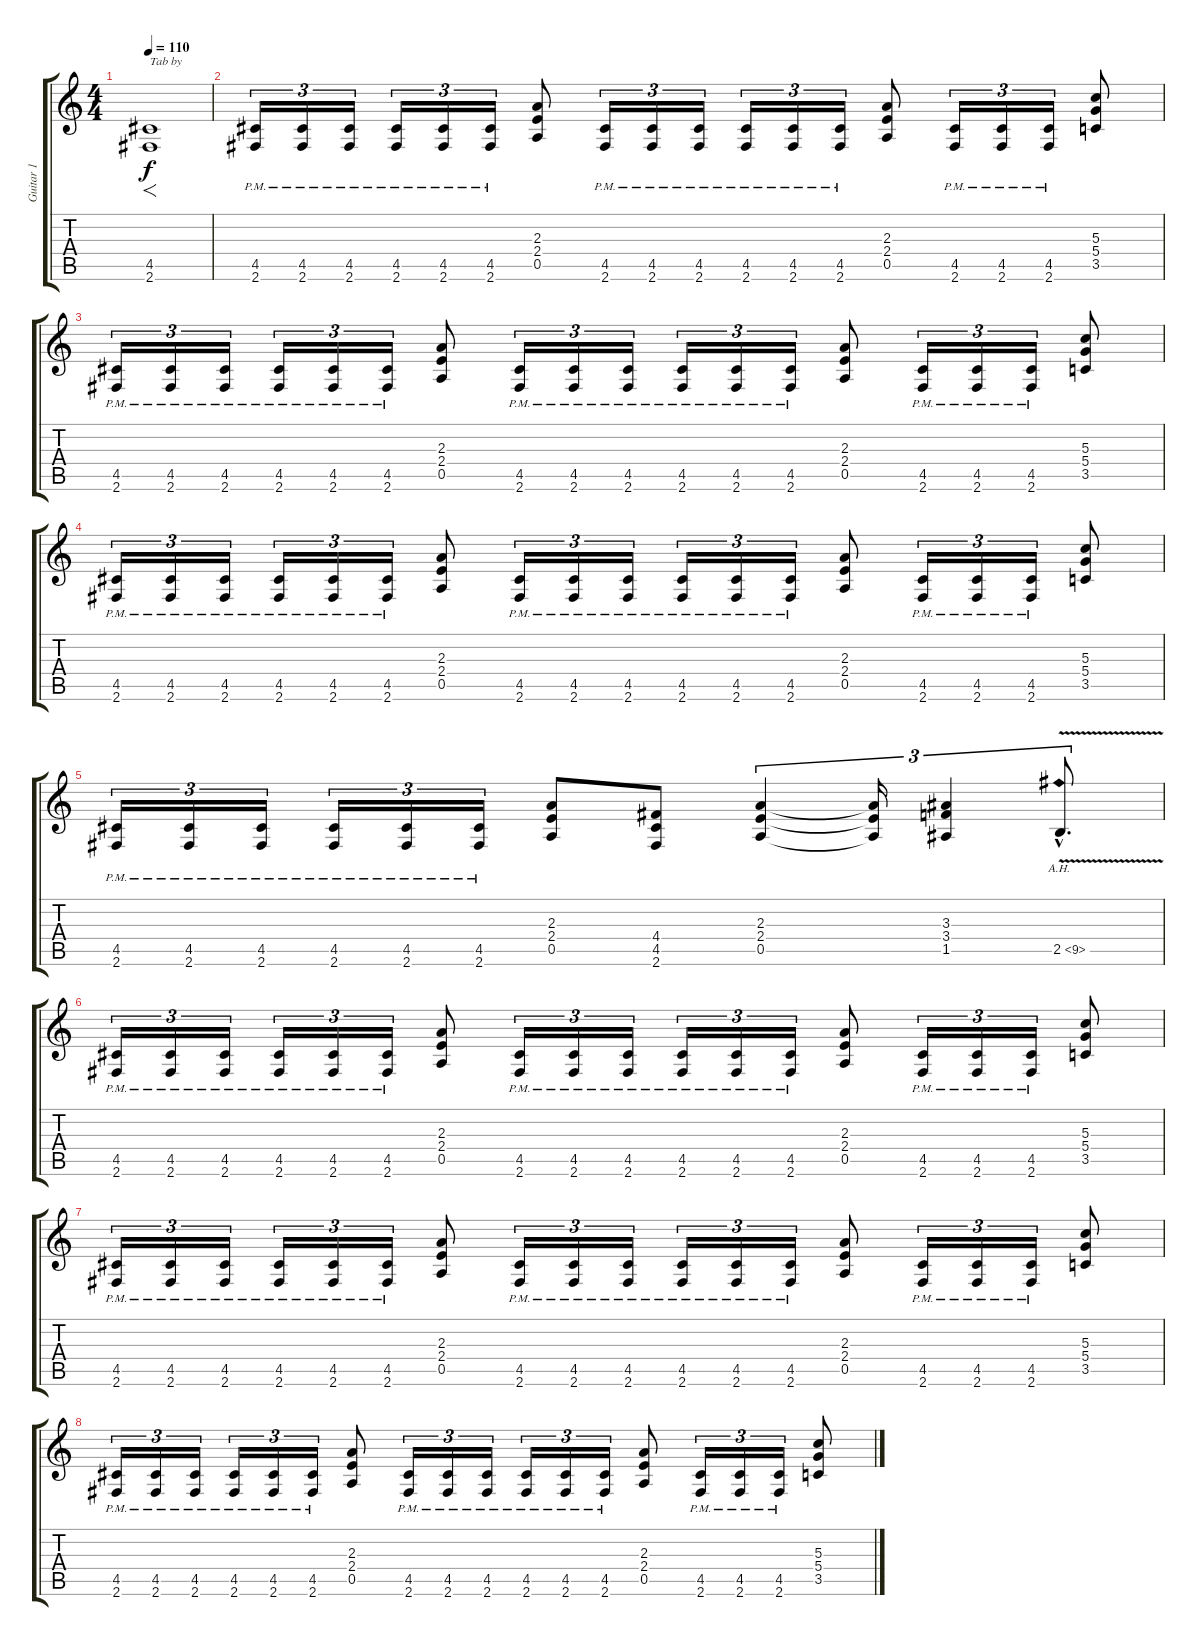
\track ("Guitar 1" "Guitar 1") {instrument overdrivenguitar}
\staff {score tabs}
\tuning (E4 B3 G3 D3 A2 E2) {hide}
\ts (4 4)
\tempo 110
\clef g2
\ks c
(4.5 2.6).1{f txt "Tab by" dy f instrument overdrivenguitar} |
(4.5{pm} 2.6{pm}).16{tu (3 2)} (4.5{pm} 2.6{pm}).16{tu (3 2)} (4.5{pm} 2.6{pm}).16{tu (3 2)} (4.5{pm} 2.6{pm}).16{tu (3 2)} (4.5{pm} 2.6{pm}).16{tu (3 2)} (4.5{pm} 2.6{pm}).16{tu (3 2)} (2.3 2.4 0.5).8 (4.5{pm} 2.6{pm}).16{tu (3 2)} (4.5{pm} 2.6{pm}).16{tu (3 2)} (4.5{pm} 2.6{pm}).16{tu (3 2)} (4.5{pm} 2.6{pm}).16{tu (3 2)} (4.5{pm} 2.6{pm}).16{tu (3 2)} (4.5{pm} 2.6{pm}).16{tu (3 2)} (2.3 2.4 0.5).8 (4.5{pm} 2.6{pm}).16{tu (3 2)} (4.5{pm} 2.6{pm}).16{tu (3 2)} (4.5{pm} 2.6{pm}).16{tu (3 2)} (5.3 5.4 3.5).8 |
(4.5{pm} 2.6{pm}).16{tu (3 2)} (4.5{pm} 2.6{pm}).16{tu (3 2)} (4.5{pm} 2.6{pm}).16{tu (3 2)} (4.5{pm} 2.6{pm}).16{tu (3 2)} (4.5{pm} 2.6{pm}).16{tu (3 2)} (4.5{pm} 2.6{pm}).16{tu (3 2)} (2.3 2.4 0.5).8 (4.5{pm} 2.6{pm}).16{tu (3 2)} (4.5{pm} 2.6{pm}).16{tu (3 2)} (4.5{pm} 2.6{pm}).16{tu (3 2)} (4.5{pm} 2.6{pm}).16{tu (3 2)} (4.5{pm} 2.6{pm}).16{tu (3 2)} (4.5{pm} 2.6{pm}).16{tu (3 2)} (2.3 2.4 0.5).8 (4.5{pm} 2.6{pm}).16{tu (3 2)} (4.5{pm} 2.6{pm}).16{tu (3 2)} (4.5{pm} 2.6{pm}).16{tu (3 2)} (5.3 5.4 3.5).8 |
(4.5{pm} 2.6{pm}).16{tu (3 2)} (4.5{pm} 2.6{pm}).16{tu (3 2)} (4.5{pm} 2.6{pm}).16{tu (3 2)} (4.5{pm} 2.6{pm}).16{tu (3 2)} (4.5{pm} 2.6{pm}).16{tu (3 2)} (4.5{pm} 2.6{pm}).16{tu (3 2)} (2.3 2.4 0.5).8 (4.5{pm} 2.6{pm}).16{tu (3 2)} (4.5{pm} 2.6{pm}).16{tu (3 2)} (4.5{pm} 2.6{pm}).16{tu (3 2)} (4.5{pm} 2.6{pm}).16{tu (3 2)} (4.5{pm} 2.6{pm}).16{tu (3 2)} (4.5{pm} 2.6{pm}).16{tu (3 2)} (2.3 2.4 0.5).8 (4.5{pm} 2.6{pm}).16{tu (3 2)} (4.5{pm} 2.6{pm}).16{tu (3 2)} (4.5{pm} 2.6{pm}).16{tu (3 2)} (5.3 5.4 3.5).8 |
(4.5{pm} 2.6{pm}).16{tu (3 2)} (4.5{pm} 2.6{pm}).16{tu (3 2)} (4.5{pm} 2.6{pm}).16{tu (3 2)} (4.5{pm} 2.6{pm}).16{tu (3 2)} (4.5{pm} 2.6{pm}).16{tu (3 2)} (4.5{pm} 2.6{pm}).16{tu (3 2)} (2.3 2.4 0.5).8 (4.4 4.5 2.6).8 (2.3 2.4 0.5).4{tu (3 2)} (2.3{t} 2.4{t} 0.5{t}).16{tu (3 2)} (3.3 3.4 1.5).4{tu (3 2)} 2.5{ah 7 v hac}.8{d tu (3 2)} |
(4.5{pm} 2.6{pm}).16{tu (3 2)} (4.5{pm} 2.6{pm}).16{tu (3 2)} (4.5{pm} 2.6{pm}).16{tu (3 2)} (4.5{pm} 2.6{pm}).16{tu (3 2)} (4.5{pm} 2.6{pm}).16{tu (3 2)} (4.5{pm} 2.6{pm}).16{tu (3 2)} (2.3 2.4 0.5).8 (4.5{pm} 2.6{pm}).16{tu (3 2)} (4.5{pm} 2.6{pm}).16{tu (3 2)} (4.5{pm} 2.6{pm}).16{tu (3 2)} (4.5{pm} 2.6{pm}).16{tu (3 2)} (4.5{pm} 2.6{pm}).16{tu (3 2)} (4.5{pm} 2.6{pm}).16{tu (3 2)} (2.3 2.4 0.5).8 (4.5{pm} 2.6{pm}).16{tu (3 2)} (4.5{pm} 2.6{pm}).16{tu (3 2)} (4.5{pm} 2.6{pm}).16{tu (3 2)} (5.3 5.4 3.5).8 |
(4.5{pm} 2.6{pm}).16{tu (3 2)} (4.5{pm} 2.6{pm}).16{tu (3 2)} (4.5{pm} 2.6{pm}).16{tu (3 2)} (4.5{pm} 2.6{pm}).16{tu (3 2)} (4.5{pm} 2.6{pm}).16{tu (3 2)} (4.5{pm} 2.6{pm}).16{tu (3 2)} (2.3 2.4 0.5).8 (4.5{pm} 2.6{pm}).16{tu (3 2)} (4.5{pm} 2.6{pm}).16{tu (3 2)} (4.5{pm} 2.6{pm}).16{tu (3 2)} (4.5{pm} 2.6{pm}).16{tu (3 2)} (4.5{pm} 2.6{pm}).16{tu (3 2)} (4.5{pm} 2.6{pm}).16{tu (3 2)} (2.3 2.4 0.5).8 (4.5{pm} 2.6{pm}).16{tu (3 2)} (4.5{pm} 2.6{pm}).16{tu (3 2)} (4.5{pm} 2.6{pm}).16{tu (3 2)} (5.3 5.4 3.5).8 |
(4.5{pm} 2.6{pm}).16{tu (3 2)} (4.5{pm} 2.6{pm}).16{tu (3 2)} (4.5{pm} 2.6{pm}).16{tu (3 2)} (4.5{pm} 2.6{pm}).16{tu (3 2)} (4.5{pm} 2.6{pm}).16{tu (3 2)} (4.5{pm} 2.6{pm}).16{tu (3 2)} (2.3 2.4 0.5).8 (4.5{pm} 2.6{pm}).16{tu (3 2)} (4.5{pm} 2.6{pm}).16{tu (3 2)} (4.5{pm} 2.6{pm}).16{tu (3 2)} (4.5{pm} 2.6{pm}).16{tu (3 2)} (4.5{pm} 2.6{pm}).16{tu (3 2)} (4.5{pm} 2.6{pm}).16{tu (3 2)} (2.3 2.4 0.5).8 (4.5{pm} 2.6{pm}).16{tu (3 2)} (4.5{pm} 2.6{pm}).16{tu (3 2)} (4.5{pm} 2.6{pm}).16{tu (3 2)} (5.3 5.4 3.5).8
